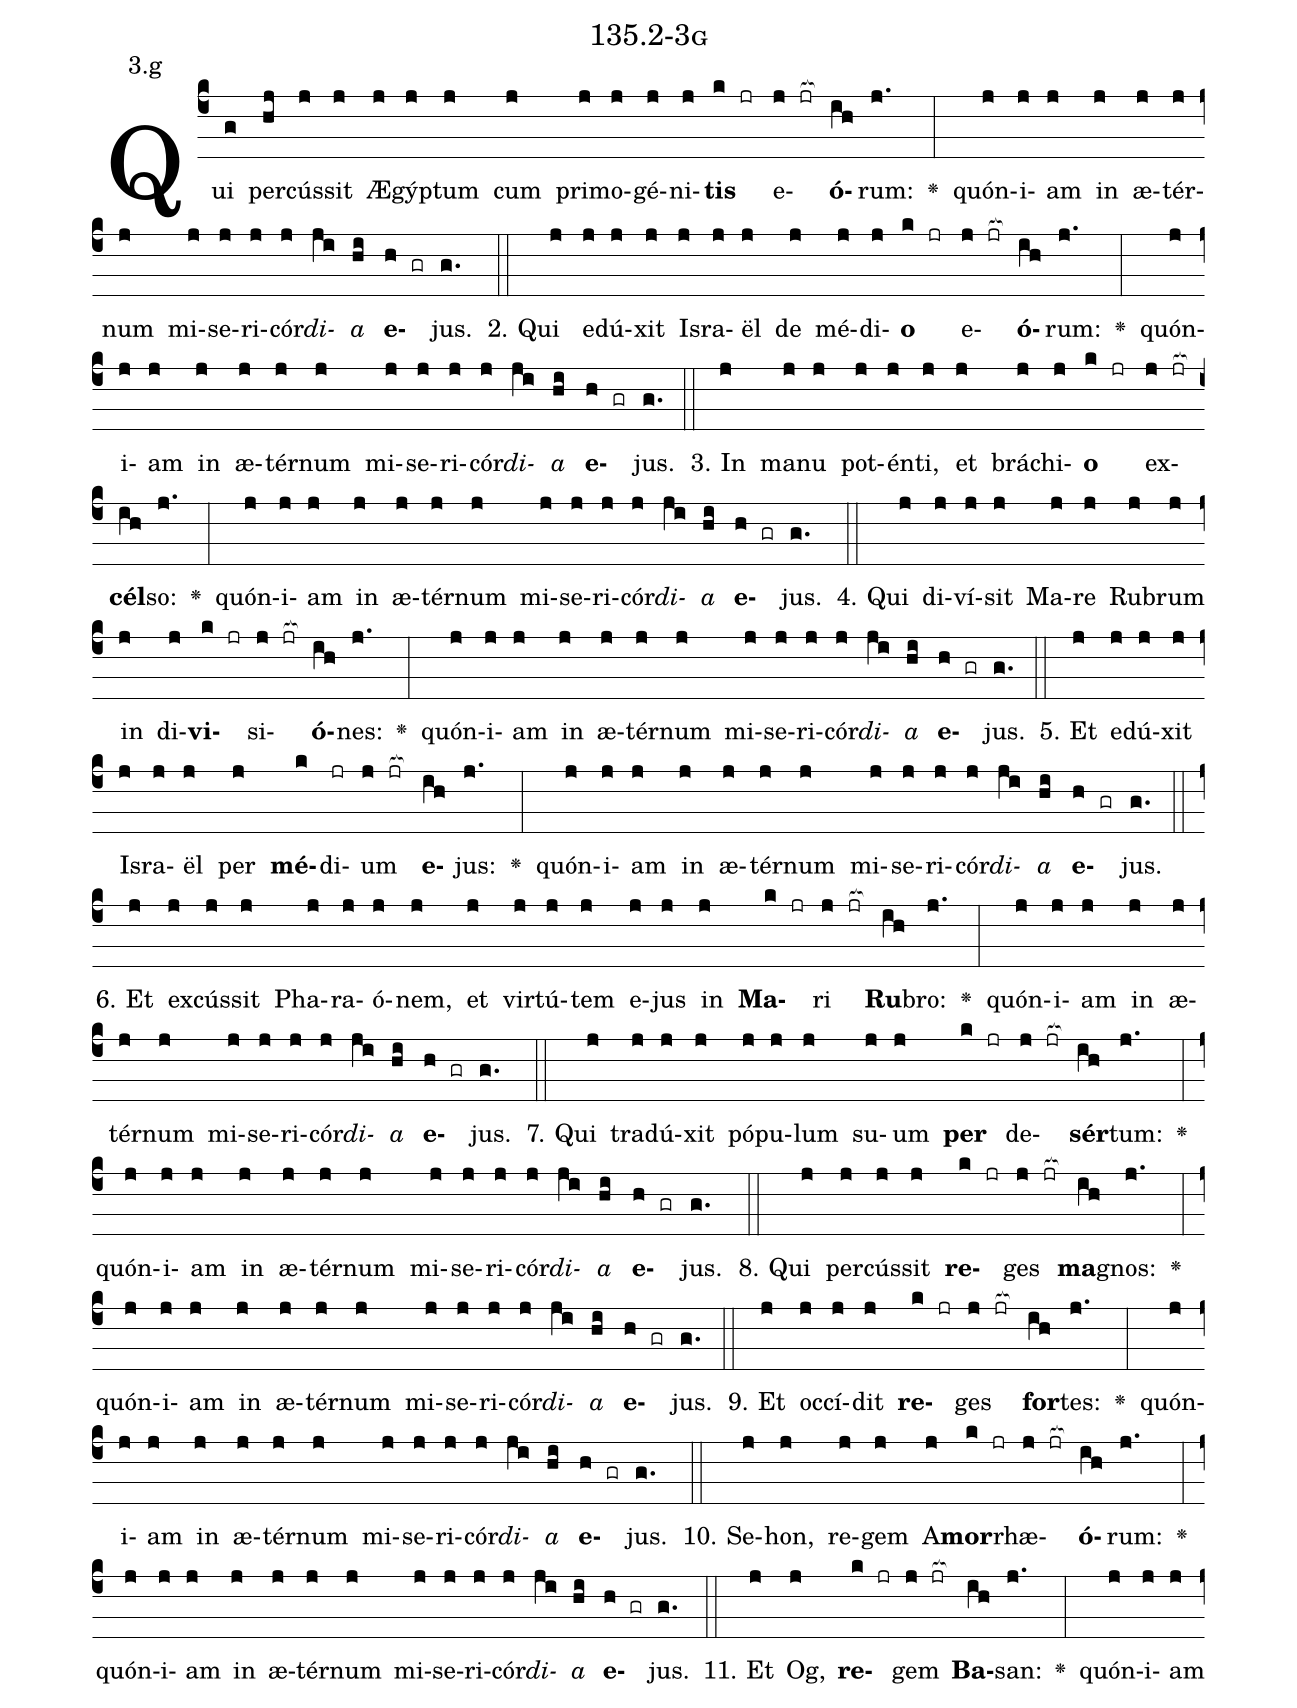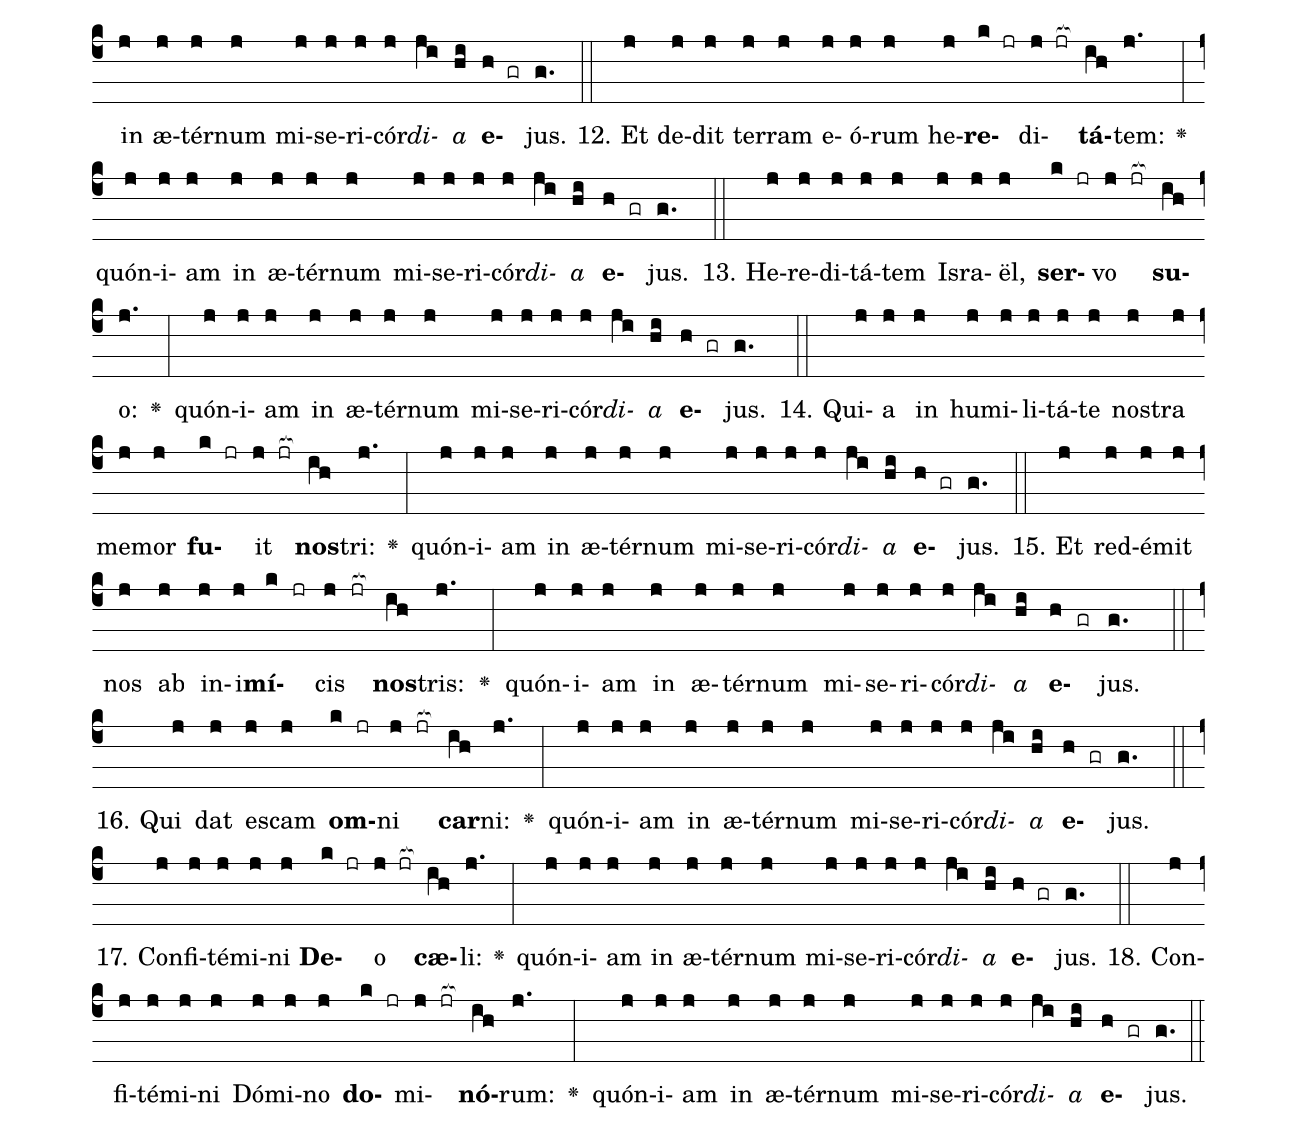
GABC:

name: 135.2-3g;
annotation: 3.g;
%%
(c4)Qui(g) per(hj)cús(j)sit(j) Æ(j)gýp(j)tum(j) cum(j) pri(j)mo(j)gé(j)ni(j)<b>tis</b>(k jr) e(j jr[ocb:1{])<b>ó</b>(ih[ocb:0}])rum:(j.) <v>\greheightstar</v>(:) quón(j)i(j)am(j) in(j) æ(j)tér(j)num(j) mi(j)se(j)ri(j)cór(j)<i>di</i>(ji)<i>a</i>(hi) <b>e</b>(h gr)jus.(g.) (::)
2. Qui(j) e(j)dú(j)xit(j) Is(j)ra(j)ël(j) de(j) mé(j)di(j)<b>o</b>(k jr) e(j jr[ocb:1{])<b>ó</b>(ih[ocb:0}])rum:(j.) <v>\greheightstar</v>(:) quón(j)i(j)am(j) in(j) æ(j)tér(j)num(j) mi(j)se(j)ri(j)cór(j)<i>di</i>(ji)<i>a</i>(hi) <b>e</b>(h gr)jus.(g.) (::)
3. In(j) ma(j)nu(j) pot(j)én(j)ti,(j) et(j) brá(j)chi(j)<b>o</b>(k jr) ex(j jr[ocb:1{])<b>cél</b>(ih[ocb:0}])so:(j.) <v>\greheightstar</v>(:) quón(j)i(j)am(j) in(j) æ(j)tér(j)num(j) mi(j)se(j)ri(j)cór(j)<i>di</i>(ji)<i>a</i>(hi) <b>e</b>(h gr)jus.(g.) (::)
4. Qui(j) di(j)ví(j)sit(j) Ma(j)re(j) Ru(j)brum(j) in(j) di(j)<b>vi</b>(k jr)si(j jr[ocb:1{])<b>ó</b>(ih[ocb:0}])nes:(j.) <v>\greheightstar</v>(:) quón(j)i(j)am(j) in(j) æ(j)tér(j)num(j) mi(j)se(j)ri(j)cór(j)<i>di</i>(ji)<i>a</i>(hi) <b>e</b>(h gr)jus.(g.) (::)
5. Et(j) e(j)dú(j)xit(j) Is(j)ra(j)ël(j) per(j) <b>mé</b>(k)di(jr)um(j jr[ocb:1{]) <b>e</b>(ih[ocb:0}])jus:(j.) <v>\greheightstar</v>(:) quón(j)i(j)am(j) in(j) æ(j)tér(j)num(j) mi(j)se(j)ri(j)cór(j)<i>di</i>(ji)<i>a</i>(hi) <b>e</b>(h gr)jus.(g.) (::)
6. Et(j) ex(j)cús(j)sit(j) Pha(j)ra(j)ó(j)nem,(j) et(j) vir(j)tú(j)tem(j) e(j)jus(j) in(j) <b>Ma</b>(k jr)ri(j jr[ocb:1{]) <b>Ru</b>(ih[ocb:0}])bro:(j.) <v>\greheightstar</v>(:) quón(j)i(j)am(j) in(j) æ(j)tér(j)num(j) mi(j)se(j)ri(j)cór(j)<i>di</i>(ji)<i>a</i>(hi) <b>e</b>(h gr)jus.(g.) (::)
7. Qui(j) tra(j)dú(j)xit(j) pó(j)pu(j)lum(j) su(j)um(j) <b>per</b>(k jr) de(j jr[ocb:1{])<b>sér</b>(ih[ocb:0}])tum:(j.) <v>\greheightstar</v>(:) quón(j)i(j)am(j) in(j) æ(j)tér(j)num(j) mi(j)se(j)ri(j)cór(j)<i>di</i>(ji)<i>a</i>(hi) <b>e</b>(h gr)jus.(g.) (::)
8. Qui(j) per(j)cús(j)sit(j) <b>re</b>(k jr)ges(j jr[ocb:1{]) <b>ma</b>(ih[ocb:0}])gnos:(j.) <v>\greheightstar</v>(:) quón(j)i(j)am(j) in(j) æ(j)tér(j)num(j) mi(j)se(j)ri(j)cór(j)<i>di</i>(ji)<i>a</i>(hi) <b>e</b>(h gr)jus.(g.) (::)
9. Et(j) oc(j)cí(j)dit(j) <b>re</b>(k jr)ges(j jr[ocb:1{]) <b>for</b>(ih[ocb:0}])tes:(j.) <v>\greheightstar</v>(:) quón(j)i(j)am(j) in(j) æ(j)tér(j)num(j) mi(j)se(j)ri(j)cór(j)<i>di</i>(ji)<i>a</i>(hi) <b>e</b>(h gr)jus.(g.) (::)
10. Se(j)hon,(j) re(j)gem(j) A(j)<b>mor</b>(k jr)rhæ(j jr[ocb:1{])<b>ó</b>(ih[ocb:0}])rum:(j.) <v>\greheightstar</v>(:) quón(j)i(j)am(j) in(j) æ(j)tér(j)num(j) mi(j)se(j)ri(j)cór(j)<i>di</i>(ji)<i>a</i>(hi) <b>e</b>(h gr)jus.(g.) (::)
11. Et(j) Og,(j) <b>re</b>(k jr)gem(j jr[ocb:1{]) <b>Ba</b>(ih[ocb:0}])san:(j.) <v>\greheightstar</v>(:) quón(j)i(j)am(j) in(j) æ(j)tér(j)num(j) mi(j)se(j)ri(j)cór(j)<i>di</i>(ji)<i>a</i>(hi) <b>e</b>(h gr)jus.(g.) (::)
12. Et(j) de(j)dit(j) ter(j)ram(j) e(j)ó(j)rum(j) he(j)<b>re</b>(k jr)di(j jr[ocb:1{])<b>tá</b>(ih[ocb:0}])tem:(j.) <v>\greheightstar</v>(:) quón(j)i(j)am(j) in(j) æ(j)tér(j)num(j) mi(j)se(j)ri(j)cór(j)<i>di</i>(ji)<i>a</i>(hi) <b>e</b>(h gr)jus.(g.) (::)
13. He(j)re(j)di(j)tá(j)tem(j) Is(j)ra(j)ël,(j) <b>ser</b>(k jr)vo(j jr[ocb:1{]) <b>su</b>(ih[ocb:0}])o:(j.) <v>\greheightstar</v>(:) quón(j)i(j)am(j) in(j) æ(j)tér(j)num(j) mi(j)se(j)ri(j)cór(j)<i>di</i>(ji)<i>a</i>(hi) <b>e</b>(h gr)jus.(g.) (::)
14. Qui(j)a(j) in(j) hu(j)mi(j)li(j)tá(j)te(j) nos(j)tra(j) me(j)mor(j) <b>fu</b>(k jr)it(j jr[ocb:1{]) <b>nos</b>(ih[ocb:0}])tri:(j.) <v>\greheightstar</v>(:) quón(j)i(j)am(j) in(j) æ(j)tér(j)num(j) mi(j)se(j)ri(j)cór(j)<i>di</i>(ji)<i>a</i>(hi) <b>e</b>(h gr)jus.(g.) (::)
15. Et(j) red(j)é(j)mit(j) nos(j) ab(j) in(j)i(j)<b>mí</b>(k jr)cis(j jr[ocb:1{]) <b>nos</b>(ih[ocb:0}])tris:(j.) <v>\greheightstar</v>(:) quón(j)i(j)am(j) in(j) æ(j)tér(j)num(j) mi(j)se(j)ri(j)cór(j)<i>di</i>(ji)<i>a</i>(hi) <b>e</b>(h gr)jus.(g.) (::)
16. Qui(j) dat(j) es(j)cam(j) <b>om</b>(k jr)ni(j jr[ocb:1{]) <b>car</b>(ih[ocb:0}])ni:(j.) <v>\greheightstar</v>(:) quón(j)i(j)am(j) in(j) æ(j)tér(j)num(j) mi(j)se(j)ri(j)cór(j)<i>di</i>(ji)<i>a</i>(hi) <b>e</b>(h gr)jus.(g.) (::)
17. Con(j)fi(j)té(j)mi(j)ni(j) <b>De</b>(k jr)o(j jr[ocb:1{]) <b>cæ</b>(ih[ocb:0}])li:(j.) <v>\greheightstar</v>(:) quón(j)i(j)am(j) in(j) æ(j)tér(j)num(j) mi(j)se(j)ri(j)cór(j)<i>di</i>(ji)<i>a</i>(hi) <b>e</b>(h gr)jus.(g.) (::)
18. Con(j)fi(j)té(j)mi(j)ni(j) Dó(j)mi(j)no(j) <b>do</b>(k jr)mi(j jr[ocb:1{])<b>nó</b>(ih[ocb:0}])rum:(j.) <v>\greheightstar</v>(:) quón(j)i(j)am(j) in(j) æ(j)tér(j)num(j) mi(j)se(j)ri(j)cór(j)<i>di</i>(ji)<i>a</i>(hi) <b>e</b>(h gr)jus.(g.) (::)
